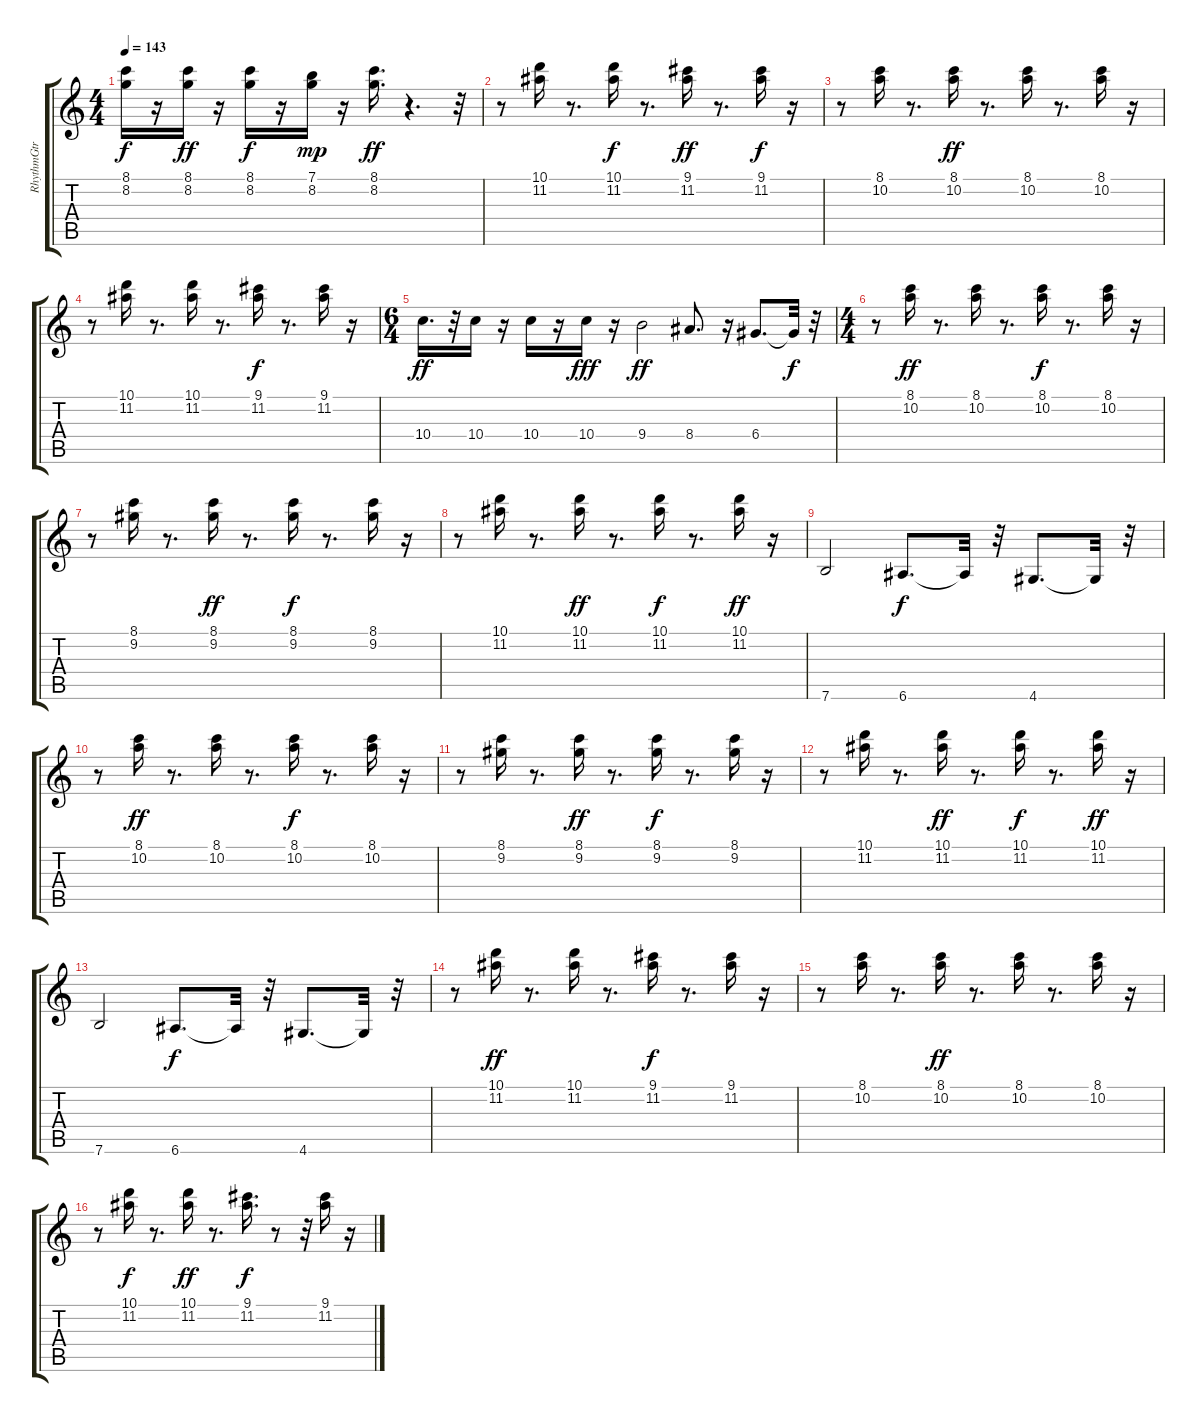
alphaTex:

\track ("RhythmGtr" "RhythmGtr") {instrument electricguitarclean}
\staff {score tabs}
\tuning (E4 B3 G3 D3 A2 E2) {hide}
\ts (4 4)
\tempo 143
\clef g2
\ks c
(8.1 8.2).16{dy f} r.16 (8.1 8.2).16{dy ff} r.16 (8.1 8.2).16{dy f} r.16 (7.1 8.2).16{dy mp} r.16 (8.1 8.2).16{d dy ff} r.4{d} r.32 |
r.8 (10.1 11.2).16 r.8{d} (10.1 11.2).16{dy f} r.8{d} (9.1 11.2).16{dy ff} r.8{d} (9.1 11.2).16{dy f} r.16 |
r.8 (8.1 10.2).16 r.8{d} (8.1 10.2).16{dy ff} r.8{d} (8.1 10.2).16 r.8{d} (8.1 10.2).16 r.16 |
r.8 (10.1 11.2).16 r.8{d} (10.1 11.2).16 r.8{d} (9.1 11.2).16{dy f} r.8{d} (9.1 11.2).16 r.16 |
\ts (6 4)
10.4.16{d dy ff} r.32 10.4.16 r.16 10.4.16 r.16 10.4.16{dy fff} r.16 9.4.2{dy ff} 8.4.8{d} r.16 6.4.8{d} 6.4{t}.32{dy f} r.32 |
\ts (4 4)
r.8 (8.1 10.2).16{dy ff} r.8{d} (8.1 10.2).16 r.8{d} (8.1 10.2).16{dy f} r.8{d} (8.1 10.2).16 r.16 |
r.8 (8.1 9.2).16 r.8{d} (8.1 9.2).16{dy ff} r.8{d} (8.1 9.2).16{dy f} r.8{d} (8.1 9.2).16 r.16 |
r.8 (10.1 11.2).16 r.8{d} (10.1 11.2).16{dy ff} r.8{d} (10.1 11.2).16{dy f} r.8{d} (10.1 11.2).16{dy ff} r.16 |
7.6.2 6.6.8{d dy f} 6.6{t}.32 r.32 4.6.8{d} 4.6{t}.32 r.32 |
r.8 (8.1 10.2).16{dy ff} r.8{d} (8.1 10.2).16 r.8{d} (8.1 10.2).16{dy f} r.8{d} (8.1 10.2).16 r.16 |
r.8 (8.1 9.2).16 r.8{d} (8.1 9.2).16{dy ff} r.8{d} (8.1 9.2).16{dy f} r.8{d} (8.1 9.2).16 r.16 |
r.8 (10.1 11.2).16 r.8{d} (10.1 11.2).16{dy ff} r.8{d} (10.1 11.2).16{dy f} r.8{d} (10.1 11.2).16{dy ff} r.16 |
7.6.2 6.6.8{d dy f} 6.6{t}.32 r.32 4.6.8{d} 4.6{t}.32 r.32 |
r.8 (10.1 11.2).16{dy ff} r.8{d} (10.1 11.2).16 r.8{d} (9.1 11.2).16{dy f} r.8{d} (9.1 11.2).16 r.16 |
r.8 (8.1 10.2).16 r.8{d} (8.1 10.2).16{dy ff} r.8{d} (8.1 10.2).16 r.8{d} (8.1 10.2).16 r.16 |
r.8 (10.1 11.2).16{dy f} r.8{d} (10.1 11.2).16{dy ff} r.8{d} (9.1 11.2).16{d dy f} r.8 r.32 (9.1 11.2).16 r.16
